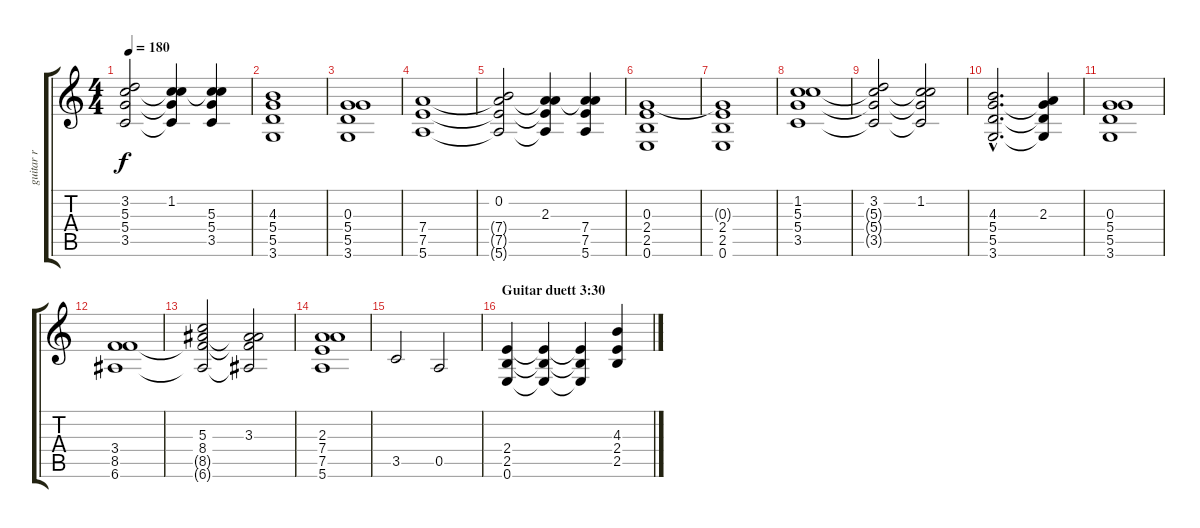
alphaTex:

\track ("guitar r" "guitar r") {instrument distortionguitar}
\staff {score tabs}
\tuning (E4 B3 G3 D3 A2 E2) {hide}
\ts (4 4)
\tempo 180
\clef g2
\ks c
(3.2 5.3{t} 5.4{t} 3.5{t}).2{dy f} (1.2 5.3{t} 5.4{t} 3.5{t}).4 (1.2{t} 5.3 5.4 3.5).4 |
(4.3 5.4 5.5 3.6).1 |
(0.3 5.4 5.5 3.6).1 |
(7.4 7.5 5.6).1 |
(0.2 7.4{t} 7.5{t} 5.6{t}).2 (2.3 7.4{t} 7.5{t} 5.6{t}).4 (2.3{t} 7.4 7.5 5.6).4 |
(0.3 2.4 2.5 0.6).1 |
(0.3{t} 2.4 2.5 0.6).1 |
(1.2 5.3 5.4 3.5).1 |
(3.2 5.3{t} 5.4{t} 3.5{t}).2 (1.2 5.3{t} 5.4{t} 3.5{t}).2 |
(4.3{hac} 5.4{hac} 5.5{hac} 3.6{hac}).2{d} (2.3 5.4{t} 5.5{t} 3.6{t}).4 |
(0.3 5.4 5.5 3.6).1 |
(3.4 8.5 6.6).1 |
(5.3 8.4 8.5{t} 6.6{t}).2 (3.3 8.4{t} 8.5{t} 6.6{t}).2 |
(2.3 7.4 7.5 5.6).1 |
3.5.2 0.5.2 |
\section ("" "Guitar duett 3:30")
(2.4 2.5 0.6).4{volume 12} (2.4{t} 2.5{t} 0.6{t}).4 (2.4{t} 2.5{t} 0.6{t}).4 (4.3 2.4 2.5).4
